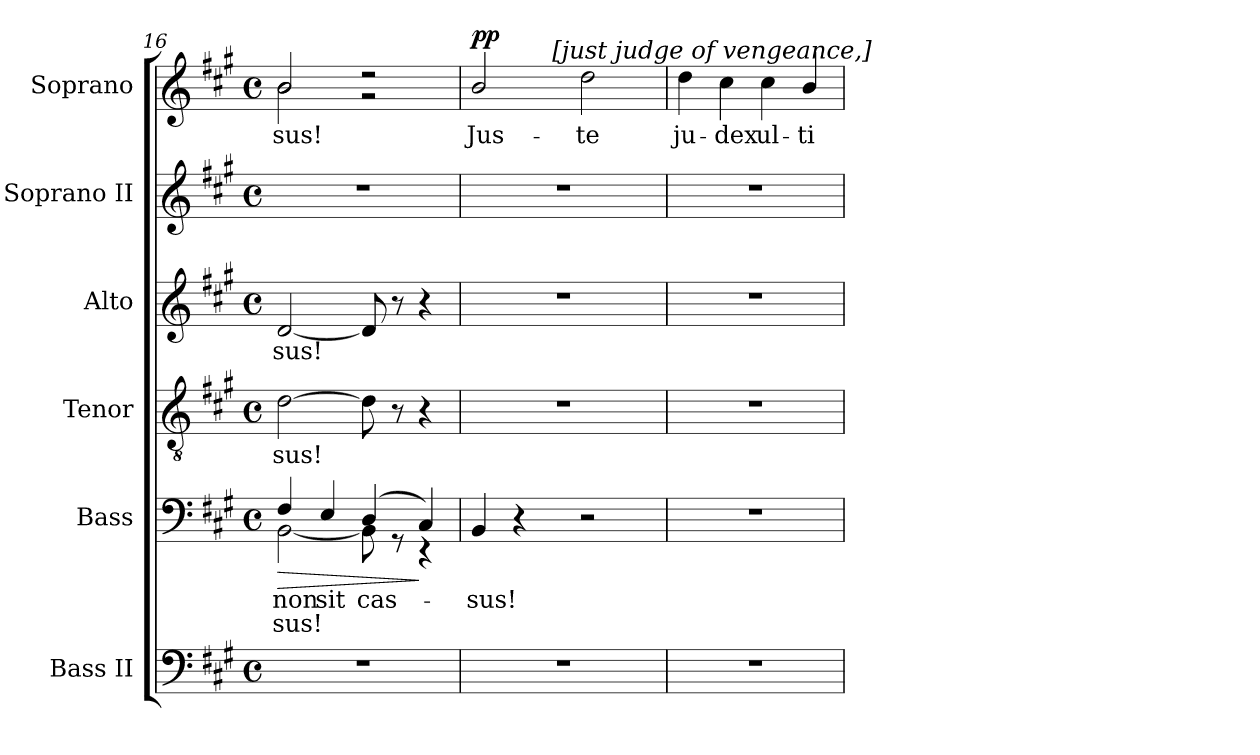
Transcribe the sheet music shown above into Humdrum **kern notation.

**kern	**kern	**text	**text	**dynam	**kern	**text	**kern	**text	**kern	**kern	**text	**dynam
*part6	*part5	*part5	*part5	*part5	*part4	*part4	*part3	*part3	*part2	*part1	*part1	*part1
*staff6	*staff5	*staff5	*staff5	*staff5	*staff4	*staff4	*staff3	*staff3	*staff2	*staff1	*staff1	*staff1
*I"Bass II	*I"Bass	*	*	*	*I"Tenor	*	*I"Alto	*	*I"Soprano II	*I"Soprano	*	*
*I'B.	*I'B.	*	*	*	*I'T.	*	*I'A.	*	*I'S.	*I'S.	*	*
*clefF4	*clefF4	*	*	*	*clefGv2	*	*clefG2	*	*clefG2	*clefG2	*	*
*	*	*	*	*	*ITrd7c12	*	*	*	*	*	*	*
*k[f#c#g#]	*k[f#c#g#]	*	*	*	*k[f#c#g#]	*	*k[f#c#g#]	*	*k[f#c#g#]	*k[f#c#g#]	*	*
*A:	*A:	*	*	*	*A:	*	*A:	*	*A:	*A:	*	*
*M4/4	*M4/4	*	*	*	*M4/4	*	*M4/4	*	*M4/4	*M4/4	*	*
*met(c)	*met(c)	*	*	*	*met(c)	*	*met(c)	*	*met(c)	*met(c)	*	*
=16	=16	=16	=16	=16	=16	=16	=16	=16	=16	=16	=16	=16
!	!	!LO:LY:a:color=#000000	!LO:LY:b:color=#000000	!LO:HP:b	!	!	!	!	!	!	!	!
*	*^	*	*	*	*	*	*	*	*	*	*	*
!	!	!	!	!	!	!	!LO:LY:b:color=#000000	!	!	!	!	!	!
!	!	!	!	!	!	!	!	!	!LO:LY:b:color=#000000	!	!	!	!
!	!	!	!	!	!	!	!	!	!	!	!	!LO:LY:b:color=#000000	!
*	*	*	*	*	*	*	*	*	*	*	*^	*	*
1r	4F#i/	[2BBi\	non	-sus!	>	[2Di\	-sus!	[2di/	-sus!	1r	2bi/	2bi\	-sus!	.
!	!	!	!LO:LY:a:color=#000000	!	!	!	!	!	!	!	!	!	!	!
.	4Ei/	.	sit	.	.	.	.	.	.	.	.	.	.	.
!	!	!	!LO:LY:a:color=#000000	!	!	!	!	!	!	!	!	!	!	!
.	(4Di/	8BBi\]	cas-	.	.	8Di\]	.	8di/]	.	.	2r	2r	.	.
.	.	8r	.	.	.	8r	.	8r	.	.	.	.	.	.
.	4C#i/)	4r	.	.	]	4r	.	4r	.	.	.	.	.	.
*	*v	*v	*	*	*	*	*	*	*	*	*	*	*	*
!!LO:PB:g=z	!!
=17	=17	=17	=17	=17	=17	=17	=17	=17	=17	=17	=17	=17	=17
*	*^	*	*	*	*	*	*	*	*	*	*	*	*
!	!	!	!LO:LY:b:color=#000000	!	!	!	!	!	!	!	!	!	!	!
*	*v	*v	*	*	*	*	*	*	*	*	*	*	*	*
*	*^	*	*	*	*	*	*	*	*	*	*	*	*
!	!	!	!	!	!	!	!	!	!	!	!	!	!LO:LY:b:color=#000000	!
*	*v	*v	*	*	*	*	*	*	*	*	*	*	*	*
1r	4BBi/	-sus!	.	.	1r	.	1r	.	1r	2bi/	4ryy	Jus-	pp
.	4r	.	.	.	.	.	.	.	.	.	16ryy	.	.
.	.	.	.	.	.	.	.	.	.	.	32ryy	.	.
.	.	.	.	.	.	.	.	.	.	.	64ryy	.	.
.	.	.	.	.	.	.	.	.	.	.	512ryy	.	.
!	!	!	!	!	!	!	!	!	!	!	!LO:TX:a:i:t=[just judge of vengeance,]	!	!
.	.	.	.	.	.	.	.	.	.	.	2ryy	.	.
!	!	!	!	!	!	!	!	!	!	!	!	!LO:LY:b:color=#000000	!
.	2r	.	.	.	.	.	.	.	.	2ddi\	.	-te	.
.	.	.	.	.	.	.	.	.	.	.	8ryy	.	.
.	.	.	.	.	.	.	.	.	.	.	128..ryy	.	.
*	*	*	*	*	*	*	*	*	*	*v	*v	*	*
=18	=18	=18	=18	=18	=18	=18	=18	=18	=18	=18	=18	=18
*	*	*	*	*	*	*	*	*	*	*^	*	*
!	!	!	!	!	!	!	!	!	!	!	!	!LO:LY:b:color=#000000	!
*	*	*	*	*	*	*	*	*	*	*v	*v	*	*
1r	1r	.	.	.	1r	.	1r	.	1r	4ddi\	ju-	.
!	!	!	!	!	!	!	!	!	!	!	!LO:LY:b:color=#000000	!
.	.	.	.	.	.	.	.	.	.	4cc#i\	-dex	.
!	!	!	!	!	!	!	!	!	!	!	!LO:LY:b:color=#000000	!
.	.	.	.	.	.	.	.	.	.	4cc#i\	ul-	.
!	!	!	!	!	!	!	!	!	!	!	!LO:LY:b:color=#000000	!
.	.	.	.	.	.	.	.	.	.	4bi/	-ti-	.
=	=	=	=	=	=	=	=	=	=	=	=	=
*-	*-	*-	*-	*-	*-	*-	*-	*-	*-	*-	*-	*-
